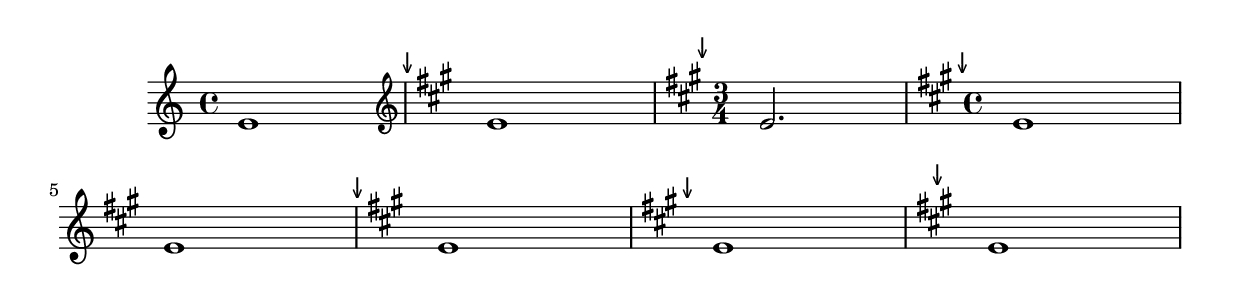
%% Do not edit this file; it is automatically
%% generated from LSR http://lsr.dsi.unimi.it
%% This file is in the public domain.
\version "2.13.16"

\header {
  lsrtags = "text"

%% Translation of GIT committish: 5a7301fc350ffc3ab5bd3a2084c91666c9e9a549
  texidoces = "
Si están especificadas, las marcas de texto se pueden alinear con
objetos de notación distintos a las líneas divisorias.  Entre estos
objetos se encuentran @code{ambitus}, @code{breathing-sign},
@code{clef}, @code{custos}, @code{staff-bar}, @code{left-edge},
@code{key-cancellation}, @code{key-signature} y @code{time-signature}.

En estos casos, las marcas de texto se centran horizontalmente sobre
el objeto, aunque esto se puede cambiar, como se muestra en la segunda
línea de este ejemplo (en una partitura con varios pentagramas, se
debe hacer este ajuste para todos los pentagramas).

"
  doctitlees = "Alinear marcas con varios objetos de notación"

%% Translation of GIT committish: 0a868be38a775ecb1ef935b079000cebbc64de40
  texidocde = "
Wenn angegeben, können Textzeichen auch an anderen Objekten als Taktstrichen
ausgerichtet werden.  Zu diesen Objekten gehören @code{ambitus},
@code{breathing-sign}, @code{clef}, @code{custos}, @code{staff-bar},
@code{left-edge}, @code{key-cancellation}, @code{key-signature} und
@code{time-signature}.

In diesem Fall werden die Zeichen horizontal über dem Objekt zentriert.
Diese Ausrichtung kann auch geändert werden, wie die zweite Zeile
des Beispiels zeigt.  In einer Partitur mit vielen Systemen sollte
diese Einstellung für alle Systeme gemacht werden.

"

  doctitlede = "Zeichen an verschiedenen Notationsobjekten ausrichten"
%% Translation of GIT committish: 548ef200973bd3d46ea75c5498461d9e5f168334
  texidocfr = "
Les indications textuelles peuvent s'aligner par rapport à d'autres
objets que des barres de mesure, tels que @code{ambitus},
@code{breathing-sign}, @code{clef}, @code{custos}, @code{staff-bar},
@code{left-edge}, @code{key-cancellation}, @code{key-signature}, ou
@code{time-signature}.



Par défaut, les indications textuelles sont alignées avec le milieu
des objets de notation. Bien entendu, vous pouvez modifier les
propriétés des objets en question pour obtenir un autre
résultat comme l'illustre la deuxième ligne de l'exemple.  Dans le cas
de portées multiples, ces réglages doivent être faits pour chacune
d'entre elles.



"
  doctitlefr = "Alignement des indications par rapport à divers objets
de notation"


  texidoc = "
If specified, text marks may be aligned with notation objects other
than bar lines.  These objects include @code{ambitus},
@code{breathing-sign}, @code{clef}, @code{custos}, @code{staff-bar},
@code{left-edge}, @code{key-cancellation}, @code{key-signature}, and
@code{time-signature}.



In such cases, text marks will be horizontally centered above the
object. However this can be changed, as demonstrated on the second line
of this example (in a score with multiple staves, this setting should
be done for all the staves).



"
  doctitle = "Aligning marks with various notation objects"
} % begin verbatim

\relative c' {
  e1

  % the RehearsalMark will be centered above the Clef
  \override Score.RehearsalMark #'break-align-symbols = #'(clef)
  \key a \major
  \clef treble
  \mark "↓"
  e1

  % the RehearsalMark will be centered above the TimeSignature
  \override Score.RehearsalMark #'break-align-symbols = #'(time-signature)
  \key a \major
  \clef treble
  \time 3/4
  \mark \markup { \char ##x2193 }
  e2.

  % the RehearsalMark will be centered above the KeySignature
  \override Score.RehearsalMark #'break-align-symbols = #'(key-signature)
  \key a \major
  \clef treble
  \time 4/4
  \mark \markup { \char ##x2193 }
  e1

  \break
  e1

  % the RehearsalMark will be aligned with the left edge of the KeySignature
  \once \override Score.KeySignature #'break-align-anchor-alignment = #LEFT
  \mark \markup { \char ##x2193 }
  \key a \major
  e1

  % the RehearsalMark will be aligned with the right edge of the KeySignature
  \once \override Score.KeySignature #'break-align-anchor-alignment = #RIGHT
  \key a \major
  \mark \markup { \char ##x2193 }
  e1

  % the RehearsalMark will be aligned with the left edge of the KeySignature
  % and then shifted right by one unit.
  \once \override Score.KeySignature #'break-align-anchor = #1
  \key a \major
  \mark \markup { \char ##x2193 }
  e1
}
